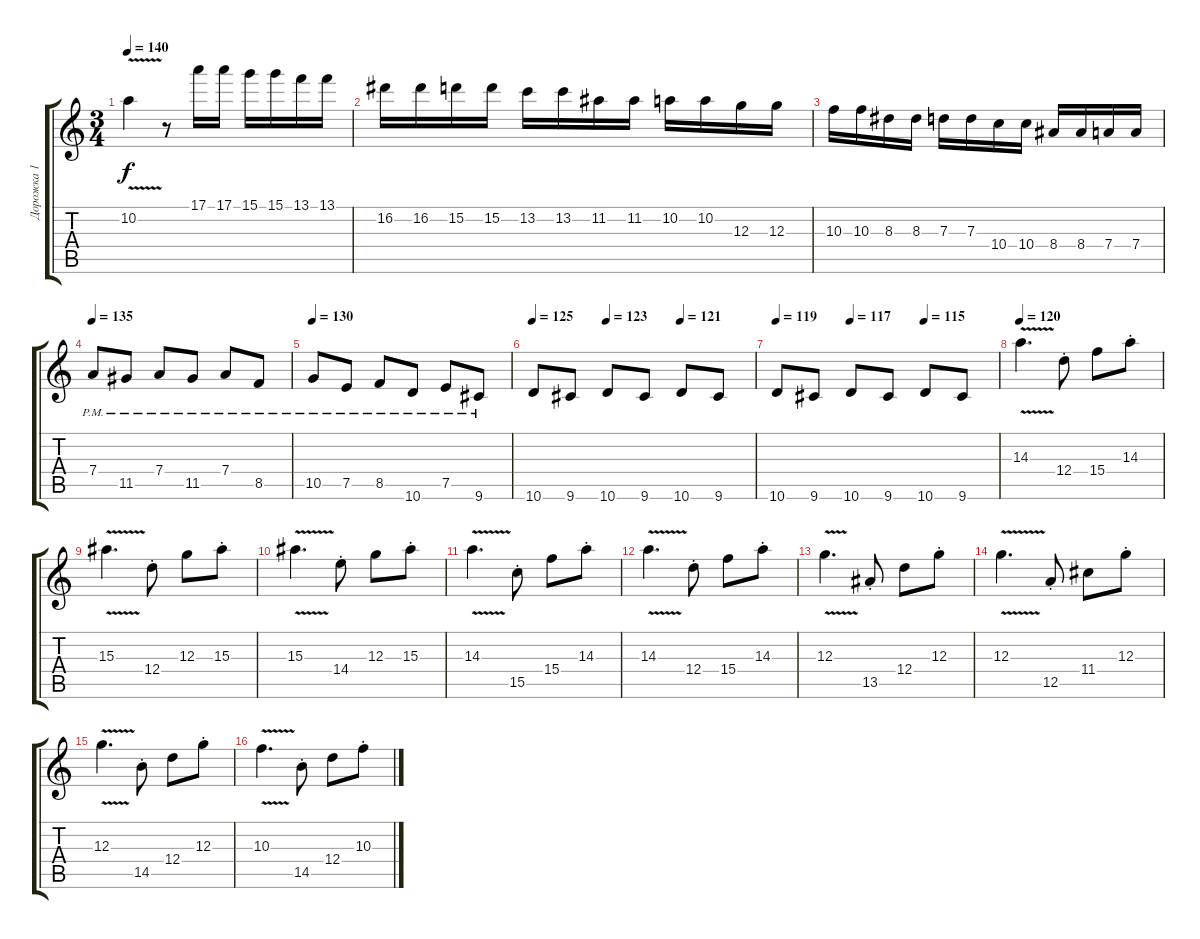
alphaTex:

\track ("Дорожка 1" "Дорожка 1") {instrument distortionguitar}
\staff {score tabs}
\tuning (E4 B3 G3 D3 A2 E2) {hide}
\ts (3 4)
\tempo 140
\clef g2
\ks c
10.2{v}.4{dy f} r.8 17.1.16 17.1.16 15.1.16 15.1.16 13.1.16 13.1.16 |
16.2.16 16.2.16 15.2.16 15.2.16 13.2.16 13.2.16 11.2.16 11.2.16 10.2.16 10.2.16 12.3.16 12.3.16 |
10.3.16 10.3.16 8.3.16 8.3.16 7.3.16 7.3.16 10.4.16 10.4.16 8.4.16 8.4.16 7.4.16 7.4.16 |
\tempo 135
7.4{pm}.8 11.5{pm}.8 7.4{pm}.8 11.5{pm}.8 7.4{pm}.8 8.5{pm}.8 |
\tempo 130
10.5{pm}.8 7.5{pm}.8 8.5{pm}.8 10.6{pm}.8 7.5{pm}.8 9.6{pm}.8 |
\tempo 125
\tempo (123 0.3333333333333333)
\tempo (121 0.6666666666666666)
10.6.8 9.6.8 10.6.8 9.6.8 10.6.8 9.6.8 |
\tempo 119
\tempo (117 0.3333333333333333)
\tempo (115 0.6666666666666666)
10.6.8 9.6.8 10.6.8 9.6.8 10.6.8 9.6.8 |
\tempo 110
\tempo 120
14.3{v}.4{d} 12.4{st}.8 15.4.8 14.3{st}.8 |
15.3{v}.4{d} 12.4{st}.8 12.3.8 15.3{st}.8 |
15.3{v}.4{d} 14.4{st}.8 12.3.8 15.3{st}.8 |
14.3{v}.4{d} 15.5{st}.8 15.4.8 14.3{st}.8 |
14.3{v}.4{d} 12.4{st}.8 15.4.8 14.3{st}.8 |
12.3{v}.4{d} 13.5{st}.8 12.4.8 12.3{st}.8 |
12.3{v}.4{d} 12.5{st}.8 11.4.8 12.3{st}.8 |
12.3{v}.4{d} 14.5{st}.8 12.4.8 12.3{st}.8 |
10.3{v}.4{d} 14.5{st}.8 12.4.8 10.3{st}.8
